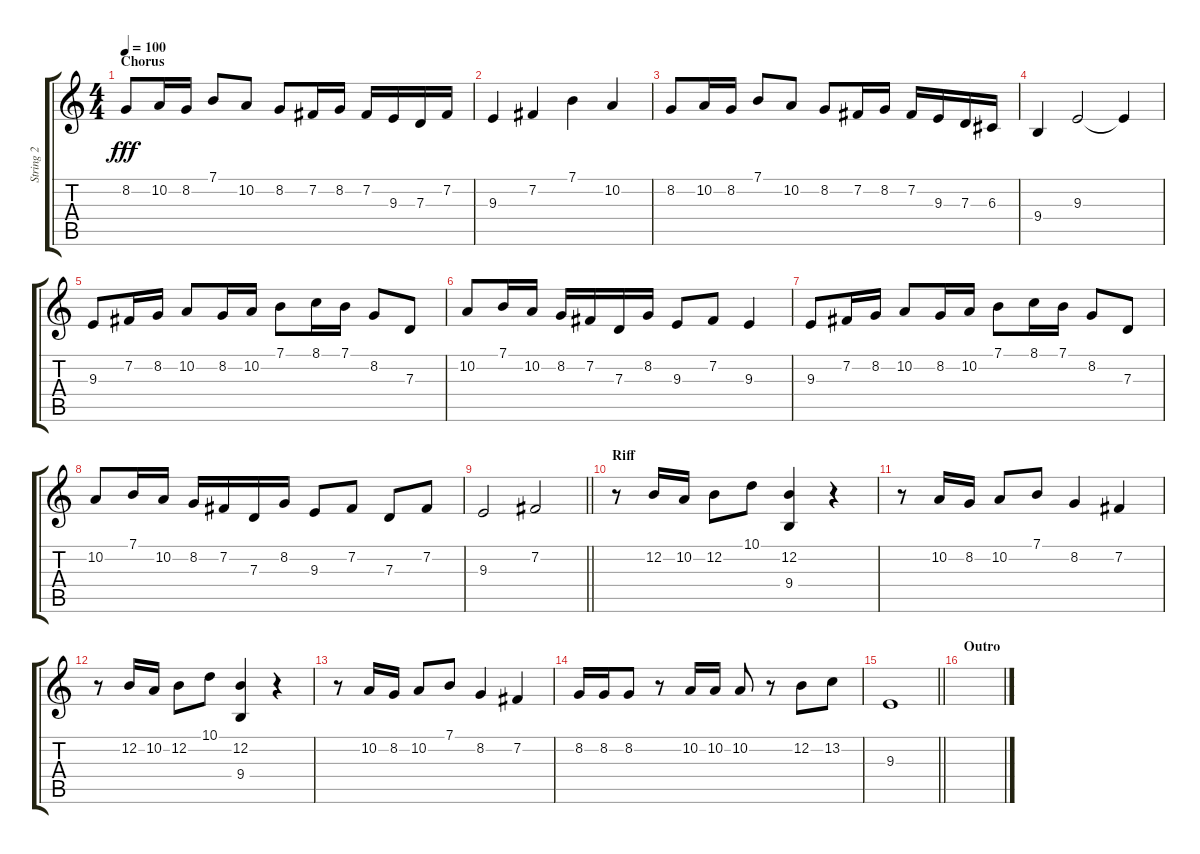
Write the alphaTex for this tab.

\track ("String 2" "String 2") {instrument stringensemble1}
\staff {score tabs}
\tuning (E4 B3 G3 D3 A2 E2) {hide}
\ts (4 4)
\section ("" "Chorus")
\tempo 100
\clef g2
\ks c
8.2.8{dy fff} 10.2.16 8.2.16 7.1.8 10.2.8 8.2.8 7.2.16 8.2.16 7.2.16 9.3.16 7.3.16 7.2.16 |
9.3.4 7.2.4 7.1.4 10.2.4 |
8.2.8 10.2.16 8.2.16 7.1.8 10.2.8 8.2.8 7.2.16 8.2.16 7.2.16 9.3.16 7.3.16 6.3.16 |
9.4.4 9.3.2 9.3{t}.4 |
9.3.8 7.2.16 8.2.16 10.2.8 8.2.16 10.2.16 7.1.8 8.1.16 7.1.16 8.2.8 7.3.8 |
10.2.8 7.1.16 10.2.16 8.2.16 7.2.16 7.3.16 8.2.16 9.3.8 7.2.8 9.3.4 |
9.3.8 7.2.16 8.2.16 10.2.8 8.2.16 10.2.16 7.1.8 8.1.16 7.1.16 8.2.8 7.3.8 |
10.2.8 7.1.16 10.2.16 8.2.16 7.2.16 7.3.16 8.2.16 9.3.8 7.2.8 7.3.8 7.2.8 |
\barLineRight lightlight
9.3.2 7.2.2 |
\section ("" "Riff")
r.8 12.2.16 10.2.16 12.2.8 10.1.8 (12.2 9.4).4 r.4 |
r.8 10.2.16 8.2.16 10.2.8 7.1.8 8.2.4 7.2.4 |
r.8 12.2.16 10.2.16 12.2.8 10.1.8 (12.2 9.4).4 r.4 |
r.8 10.2.16 8.2.16 10.2.8 7.1.8 8.2.4 7.2.4 |
8.2.16 8.2.16 8.2.8 r.8 10.2.16 10.2.16 10.2.8 r.8 12.2.8 13.2.8 |
\barLineRight lightlight
9.3.1 |
\section ("" "Outro")
